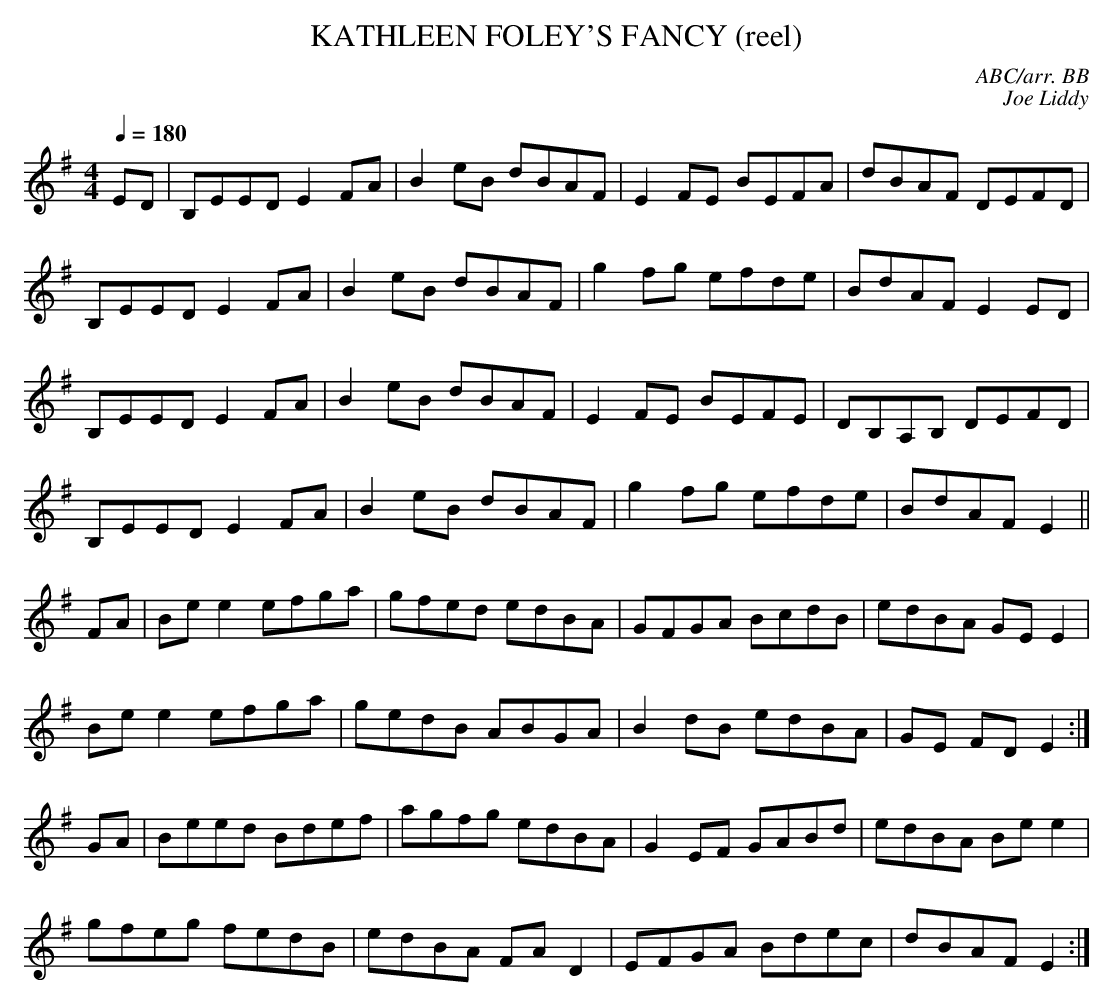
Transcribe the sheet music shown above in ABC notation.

X:1
T:KATHLEEN FOLEY'S FANCY (reel)
C:ABC/arr. BB
C:Joe Liddy
Q:1/4=180
M:4/4
L:1/8
K:Em
ED|B,EED E2FA|B2eB dBAF|E2FE BEFA|dBAF DEFD |
B,EED E2FA|B2eB dBAF|g2fg efde|BdAF E2 ED |
B,EED E2FA|B2eB dBAF|E2FE BEFE|DB,A,B, DEFD |
B,EED E2FA|B2eB dBAF|g2fg efde|BdAF E2 ||
FA|Bee2 efga|gfed edBA|GFGA BcdB|edBA GEE2 |
Bee2 efga|gedB ABGA|B2dB edBA|GE FD E2 :|
GA|Beed Bdef|agfg edBA|G2EF GABd|edBA Bee2 |
gfeg fedB|edBA FA D2|EFGA Bdec|dBAF E2 :|
